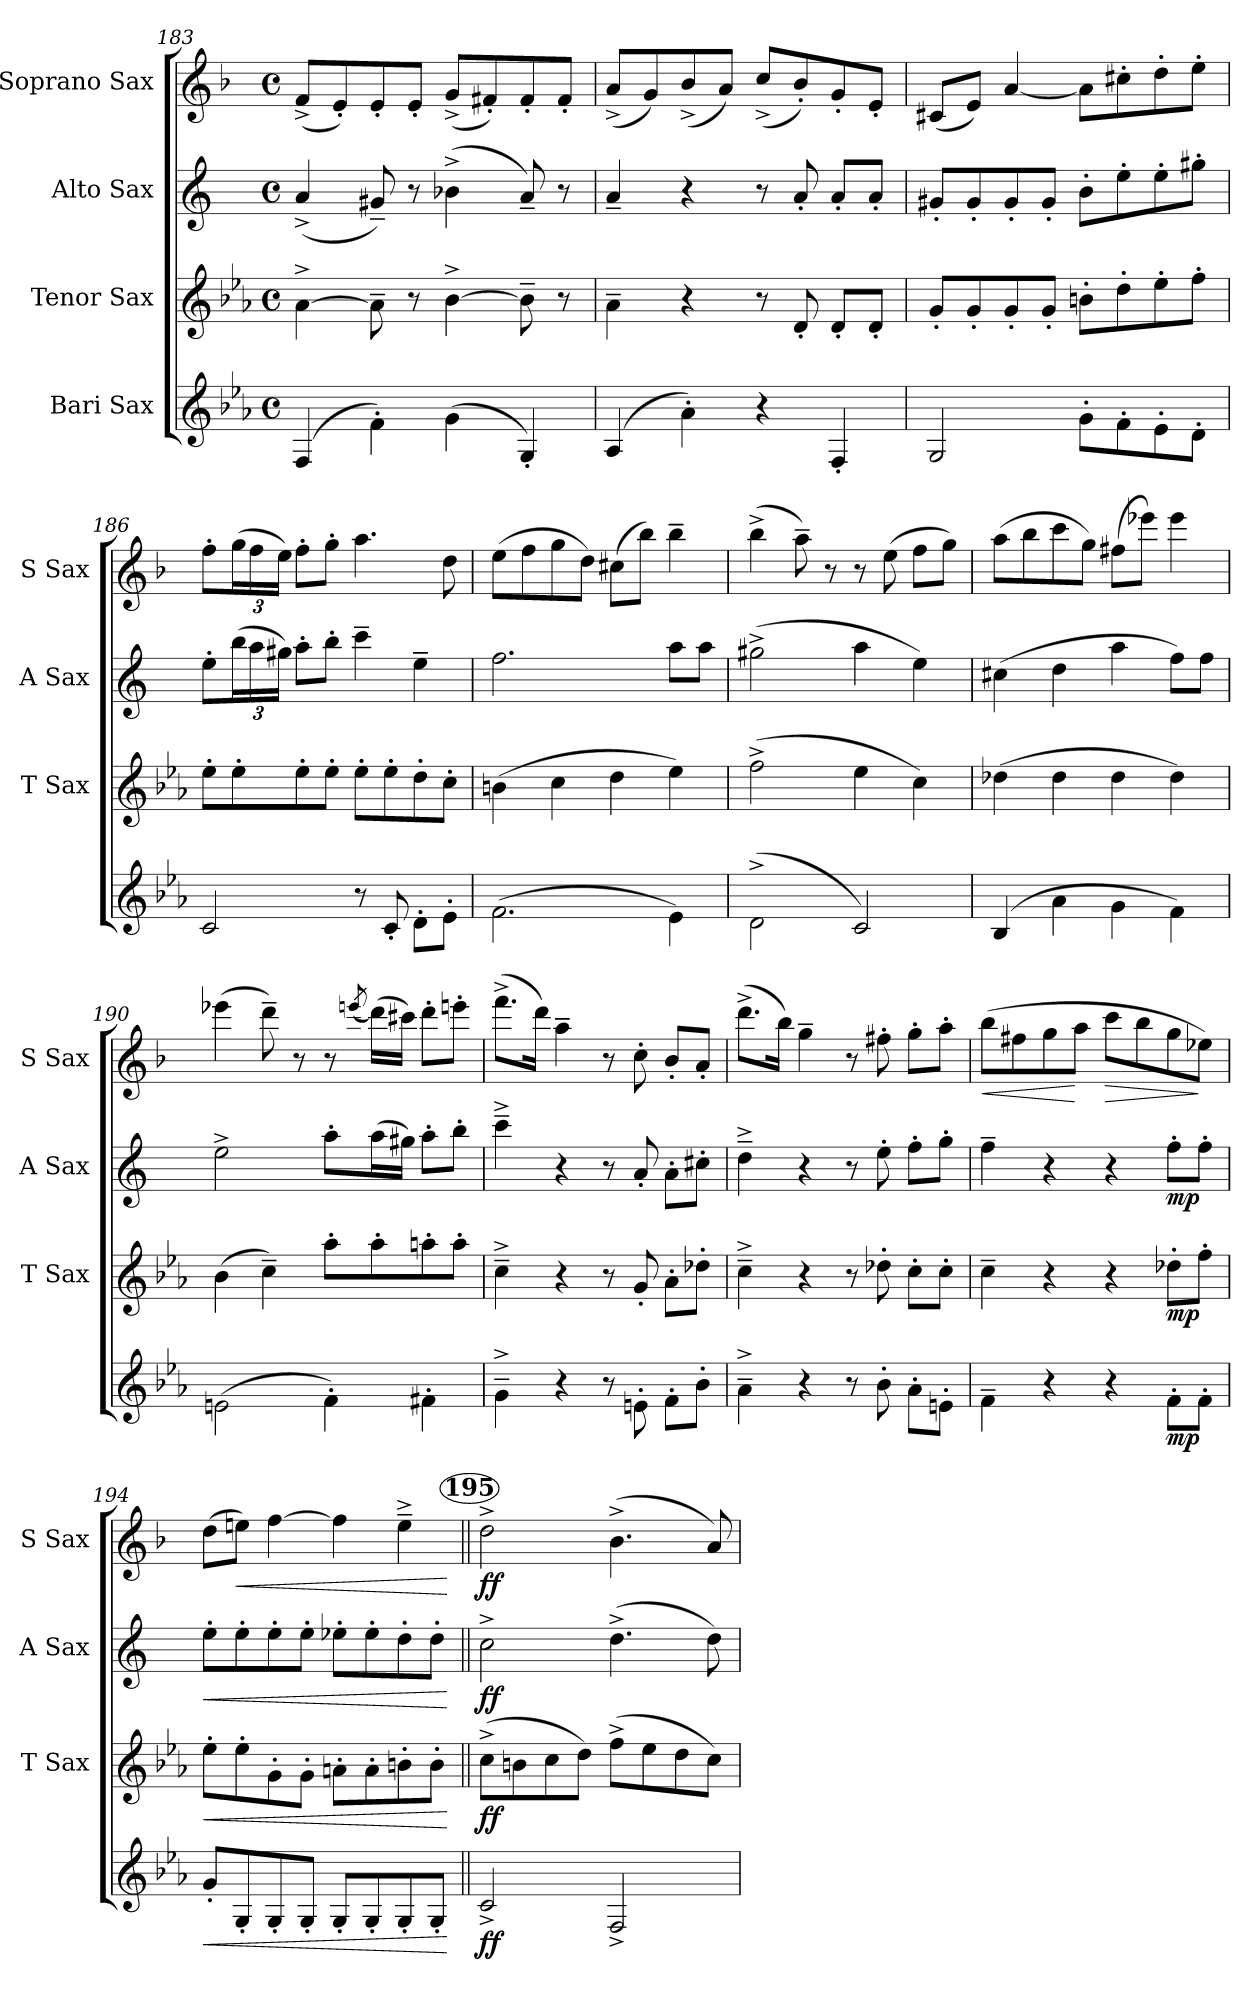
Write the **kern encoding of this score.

**kern	**dynam	**kern	**dynam	**kern	**dynam	**kern	**dynam
*part4	*part4	*part3	*part3	*part2	*part2	*part1	*part1
*staff4	*staff4	*staff3	*staff3	*staff2	*staff2	*staff1	*staff1
*I"Bari Sax	*	*I"Tenor Sax	*	*I"Alto Sax	*	*I"Soprano Sax	*
*	*	*I'T Sax	*	*I'A Sax	*	*I'S Sax	*
*clefG2	*	*clefG2	*	*clefG2	*	*clefG2	*
*ITrd12c21	*	*ITrd8c14	*	*ITrd5c9	*	*ITrd1c2	*
*k[b-e-a-]	*	*k[b-e-a-]	*	*k[b-e-a-]	*	*k[b-e-a-]	*
*E-:	*	*E-:	*	*E-:	*	*E-:	*
*M4/4	*	*M4/4	*	*M4/4	*	*M4/4	*
*met(c)	*	*met(c)	*	*met(c)	*	*met(c)	*
=183	=183	=183	=183	=183	=183	=183	=183
(4FF/	.	[4A-^>\	.	(<4c^</	.	(<8e-^</L	.
.	.	.	.	.	.	8d'</)	.
4F'>\)	.	8A-~>\]	.	8Bn~</)	.	8d'</	.
.	.	8r	.	8r	.	8d'</J	.
(>4G\	.	[4B-^>\	.	(>4d-X^>\	.	(<8f^</L	.
.	.	.	.	.	.	8en'</)	.
4GG'</)	.	8B-~>\]	.	8c~</)	.	8e'</	.
.	.	8r	.	8r	.	8e'</J	.
=184	=184	=184	=184	=184	=184	=184	=184
(4AA-/	.	4A-~>\	.	4c~</	.	(<8g^</L	.
.	.	.	.	.	.	8f/)	.
4A-'>\)	.	4r	.	4r	.	(<8a-^</	.
.	.	.	.	.	.	8g/J)	.
4r	.	8r	.	8r	.	(<8b-^</L	.
.	.	8D'</	.	8c'</	.	8a-'</)	.
4FF'</	.	8D'</L	.	8c'</L	.	8f'</	.
.	.	8D'</J	.	8c'</J	.	8d'</J	.
=185	=185	=185	=185	=185	=185	=185	=185
2GG/	.	8G'</L	.	8Bn'</L	.	(<8Bn/L	.
.	.	8G'</	.	8B'</	.	8d/J)	.
.	.	8G'</	.	8B'</	.	[4g/	.
.	.	8G'</J	.	8B'</J	.	.	.
8G'>\L	.	8Bn'>\L	.	8d'>\L	.	8g\L]	.
8F'>\	.	8d'>\	.	8g'>\	.	8bn'>\	.
8E-'>\	.	8e-'>\	.	8g'>\	.	8cc'>\	.
8D'>\J	.	8f'>\J	.	8bn'>\J	.	8dd'>\J	.
=186	=186	=186	=186	=186	=186	=186	=186
2C/	.	8e-'>\L	.	8g'>\L	.	8ee-'>\L	.
.	.	8e-'>\	.	(>24dd\L	.	(>24ff\L	.
.	.	.	.	24cc\	.	24ee-\	.
.	.	.	.	24bn\JJ)	.	24dd\JJ)	.
.	.	8e-'>\	.	8cc'>\L	.	8ee-'>\L	.
.	.	8e-'>\J	.	8dd'>\J	.	8ff'>\J	.
8r	.	8e-'>\L	.	4ee-~>\	.	4.gg\	.
8C'</	.	8e-'>\	.	.	.	.	.
8D'>\L	.	8d'>\	.	4g~>\	.	.	.
8E-'>\J	.	8c'>\J	.	.	.	8cc\	.
=187	=187	=187	=187	=187	=187	=187	=187
(>2.F\	.	(>4Bn\	.	2.a-\	.	(>8dd\L	.
.	.	.	.	.	.	8ee-\	.
.	.	4c\	.	.	.	8ff\	.
.	.	.	.	.	.	8cc\J)	.
.	.	4d\	.	.	.	(>8bn\L	.
.	.	.	.	.	.	8aa-\J)	.
4E-\)	.	4e-\)	.	8cc\L	.	4aa-~>\	.
.	.	.	.	8cc\J	.	.	.
=188	=188	=188	=188	=188	=188	=188	=188
(>2D^>\	.	(>2f^>\	.	(>2bn^>\	.	(>4aa-^>\	.
.	.	.	.	.	.	8gg~>\)	.
.	.	.	.	.	.	8r	.
2C/)	.	4e-\	.	4cc\	.	8r	.
.	.	.	.	.	.	(>8dd\	.
.	.	4c\)	.	4g\)	.	8ee-\L	.
.	.	.	.	.	.	8ff\J)	.
!!LO:PB:g=z
=189	=189	=189	=189	=189	=189	=189	=189
(4BB-/	.	(>4d-X\	.	(>4en\	.	(>8gg\L	.
.	.	.	.	.	.	8aa-\	.
4A-\	.	4d-\	.	4f\	.	8bb-\	.
.	.	.	.	.	.	8ff\J)	.
4G\	.	4d-\	.	4cc\	.	(>8een\L	.
.	.	.	.	.	.	8ddd-X\J)	.
4F\)	.	4d-\)	.	8a-\L)	.	4ddd->\	.
.	.	.	.	8a-\J	.	.	.
=190	=190	=190	=190	=190	=190	=190	=190
(>2En\	.	(>4B-\	.	2g^>\	.	(>4ddd-X\	.
.	.	4c~>\)	.	.	.	8ccc~>\)	.
.	.	.	.	.	.	8r	.
4F'>\)	.	8a-'>\L	.	8cc'>\L	.	8r	.
.	.	.	.	.	.	(<8qdddn/	.
.	.	8a-'>\	.	(>16cc\L	.	(>16ccc\LL)	.
.	.	.	.	16bn\JJ)	.	16bbn\JJ)	.
4F#X'>\	.	8an'>\	.	8cc'>\L	.	8ccc'>\L	.
.	.	8a'>\J	.	8dd'>\J	.	8ddd'>\J	.
=191	=191	=191	=191	=191	=191	=191	=191
4G^>~>\	.	4c^>~>\	.	4ee-^>~>\	.	(>8.eee-^>\L	.
.	.	.	.	.	.	16ccc\Jk)	.
4r	.	4r	.	4r	.	4gg~>\	.
8r	.	8r	.	8r	.	8r	.
8En'>\	.	8G'</	.	8c'</	.	8b-'>\	.
8F'>\L	.	8A-'>\L	.	8c'>\L	.	8a-'</L	.
8B-'>\J	.	8d-X'>\J	.	8en'>\J	.	8g'</J	.
=192	=192	=192	=192	=192	=192	=192	=192
4A-^>~>\	.	4c^>~>\	.	4f^>~>\	.	(>8.ccc^>\L	.
.	.	.	.	.	.	16aa-\Jk)	.
4r	.	4r	.	4r	.	4ff~>\	.
8r	.	8r	.	8r	.	8r	.
8B-'>\	.	8d-X'>\	.	8g'>\	.	8een'>\	.
8A-'>\L	.	8c'>\L	.	8a-'>\L	.	8ff'>\L	.
8En'>\J	.	8c'>\J	.	8b-'>\J	.	8gg'>\J	.
=193	=193	=193	=193	=193	=193	=193	=193
!	!	!	!	!	!	!	!LO:HP:b
4F~>\	.	4c~>\	.	4a-~>\	.	(>8aa-\L	<
.	.	.	.	.	.	8een\	.
4r	.	4r	.	4r	.	8ff\	.
.	.	.	.	.	.	8gg\J	[
!	!	!	!	!	!	!	!LO:HP:b
4r	.	4r	.	4r	.	8bb-\L	>
.	.	.	.	.	.	8aa-\	.
!	!LO:DY:b	!	!LO:DY:b	!	!LO:DY:b	!	!
8F'>\L	mp	8d-X'>\L	mp	8a-'>\L	mp	8ff\	.
8F'>\J	.	8f'>\J	.	8a-'>\J	.	8dd-X\J)	]
=194	=194	=194	=194	=194	=194	=194	=194
!	!LO:HP:b	!	!LO:HP:b	!	!LO:HP:b	!	!
8G'</L	<	8e-'>\L	<	8g'>\L	<	(>8cc\L	.
!	!	!	!	!	!	!	!LO:HP:b
8GG'</	.	8e-'>\	.	8g'>\	.	8ddn\J)	<
8GG'</	.	8G'>\	.	8g'>\	.	[4ee-i\	.
8GG'</J	.	8G'>\J	.	8g'>\J	.	.	.
8GG'</L	.	8An'>\L	.	8g-X'>\L	.	4ee-\]	.
8GG'</	.	8A'>\	.	8g-'>\	.	.	.
8GG'</	.	8Bn'>\	.	8f'>\	.	4dd^>~>\	.
8GG'</J	.	8B'>\J	.	8f'>\J	.	.	.
.	[	.	[	.	[	.	[
!!LO:LB:g=z
!!LO:REH:place=s1:a:B:enc=circle:fs=10:t=195
=195||	=195||	=195||	=195||	=195||	=195||	=195||	=195||
!	!LO:DY:b	!	!LO:DY:b	!	!LO:DY:b	!	!LO:DY:b
2C^</	ff	(>8c^>\L	ff	2e-^>\	ff	2cc^>\	ff
.	.	8Bn\	.	.	.	.	.
.	.	8c\	.	.	.	.	.
.	.	8d\J)	.	.	.	.	.
2FF^</	.	(>8f^>\L	.	(>4.f^>\	.	(>4.a-^>\	.
.	.	8e-\	.	.	.	.	.
.	.	8d\	.	.	.	.	.
.	.	8c\J)	.	8f\)	.	8g/)	.
=	=	=	=	=	=	=	=
*-	*-	*-	*-	*-	*-	*-	*-
